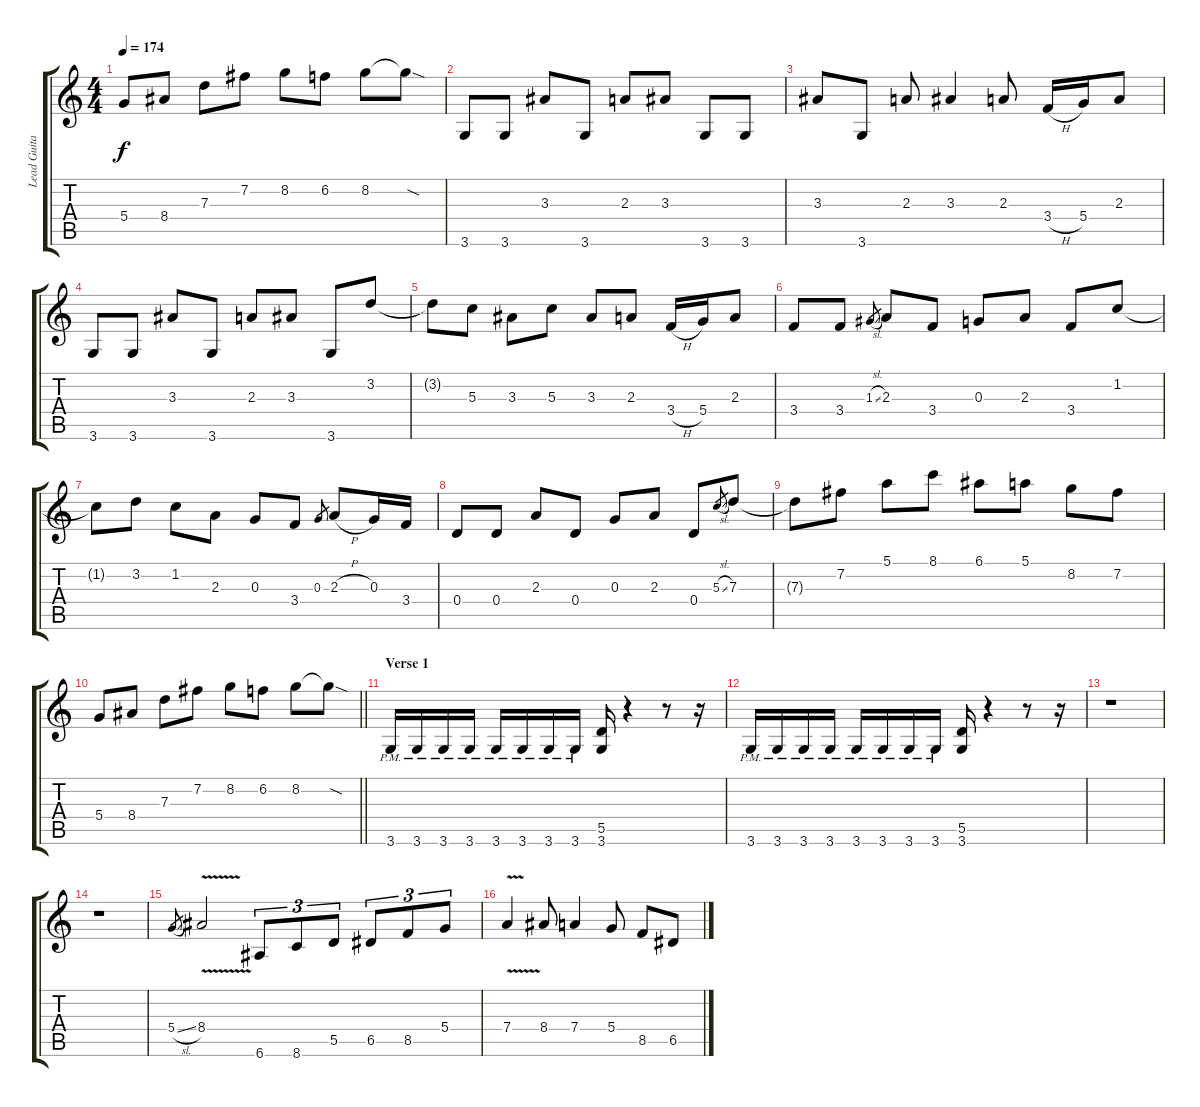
\track ("Lead Guitar" "Lead Guita") {instrument distortionguitar}
\staff {score tabs}
\tuning (E4 B3 G3 D3 A2 E2) {hide}
\ts (4 4)
\tempo 174
\clef g2
\ks c
5.4.8{dy f} 8.4.8 7.3.8 7.2.8 8.2.8 6.2.8 8.2.8 8.2{sod t}.8 |
3.6.8 3.6.8 3.3.8 3.6.8 2.3.8 3.3.8 3.6.8 3.6.8 |
3.3.8 3.6.8 2.3.8 3.3.4 2.3.8 3.4{h}.16 5.4.16 2.3.8 |
3.6.8 3.6.8 3.3.8 3.6.8 2.3.8 3.3.8 3.6.8 3.2.8 |
3.2{t}.8 5.3.8 3.3.8 5.3.8 3.3.8 2.3.8 3.4{h}.16 5.4.16 2.3.8 |
3.4.8 3.4.8 1.3{sl}.8{gr} 2.3.8 3.4.8 0.3.8 2.3.8 3.4.8 1.2.8 |
1.2{t}.8 3.2.8 1.2.8 2.3.8 0.3.8 3.4.8 0.3.8{gr} 2.3{h}.8 0.3.16 3.4.16 |
0.4.8 0.4.8 2.3.8 0.4.8 0.3.8 2.3.8 0.4.8 5.3{sl}.8{gr} 7.3.8 |
7.3{t}.8 7.2.8 5.1.8 8.1.8 6.1.8 5.1.8 8.2.8 7.2.8 |
\barLineRight lightlight
5.4.8 8.4.8 7.3.8 7.2.8 8.2.8 6.2.8 8.2.8 8.2{sod t}.8 |
\section ("" "Verse 1")
3.6{pm}.16 3.6{pm}.16 3.6{pm}.16 3.6{pm}.16 3.6{pm}.16 3.6{pm}.16 3.6{pm}.16 3.6{pm}.16 (5.5 3.6).16 r.4 r.8 r.16 |
3.6{pm}.16 3.6{pm}.16 3.6{pm}.16 3.6{pm}.16 3.6{pm}.16 3.6{pm}.16 3.6{pm}.16 3.6{pm}.16 (5.5 3.6).16 r.4 r.8 r.16 |
r.1 |
r.1 |
5.4{sl}.8{gr} 8.4{v}.2 6.6.8{tu (3 2)} 8.6.8{tu (3 2)} 5.5.8{tu (3 2)} 6.5.8{tu (3 2)} 8.5.8{tu (3 2)} 5.4.8{tu (3 2)} |
7.4{v}.4 8.4.8 7.4.4 5.4.8 8.5.8 6.5.8
